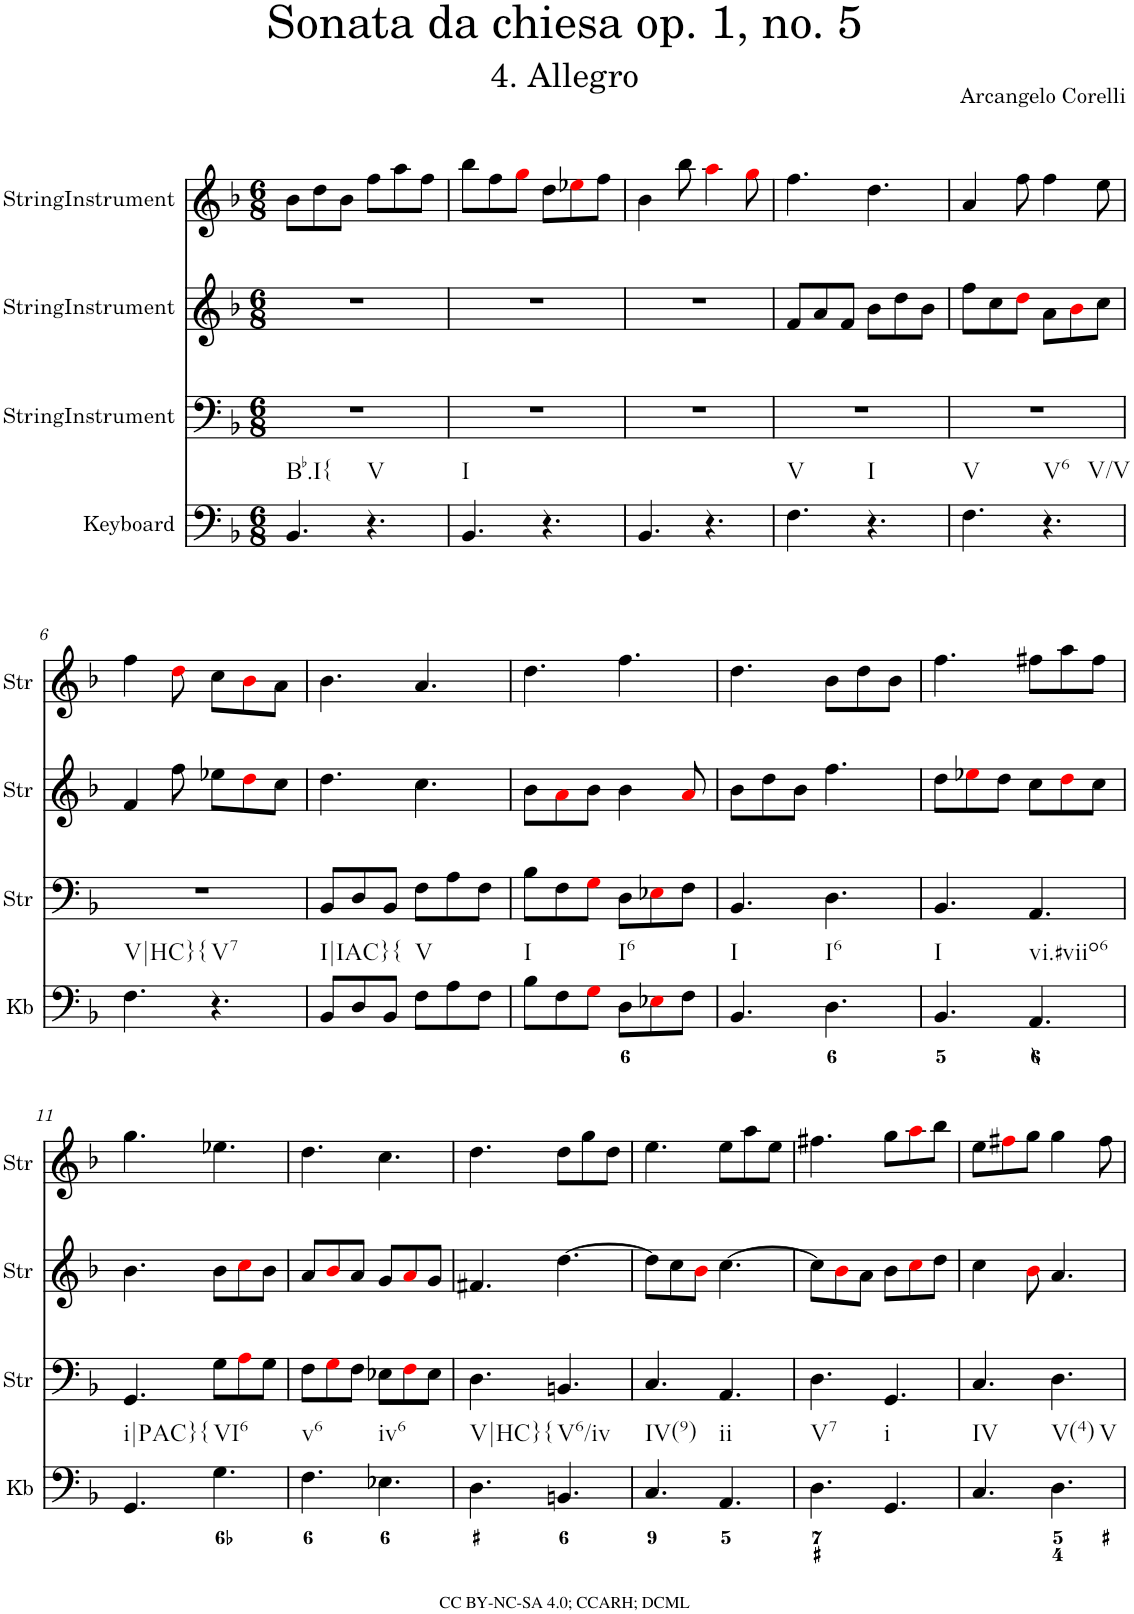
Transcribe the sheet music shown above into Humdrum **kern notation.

**kern	**kern	**kern	**kern
*part4	*part3	*part2	*part1
*staff4	*staff3	*staff2	*staff1
*I"Keyboard	*I"StringInstrument	*I"StringInstrument	*I"StringInstrument
*I'Kb	*I'Str	*I'Str	*I'Str
*clefF4	*clefF4	*clefG2	*clefG2
*k[b-]	*k[b-]	*k[b-]	*k[b-]
*M6/8	*M6/8	*M6/8	*M6/8
=1	=1	=1	=1
!LO:TX:b:t=Bb.I{	!	!	!
4.BB-/	2.r	2.r	8b-\L
.	.	.	8dd\
.	.	.	8b-\J
!LO:TX:b:t=V	!	!	!
4.r	.	.	8ff\L
.	.	.	8aa\
.	.	.	8ff\J
=2	=2	=2	=2
!LO:TX:b:t=I	!	!	!
4.BB-/	2.r	2.r	8bb-\L
.	.	.	8ff\
.	.	.	8ggi\J
4.r	.	.	8dd\L
.	.	.	8ee-Xi\
.	.	.	8ff\J
=3	=3	=3	=3
4.BB-/	2.r	2.r	4b-\
.	.	.	8bb-\
4.r	.	.	4aai\
.	.	.	8ggi\
=4	=4	=4	=4
!LO:TX:b:t=V	!	!	!
4.F\	2.r	8f/L	4.ff\
.	.	8a/	.
.	.	8f/J	.
!LO:TX:b:t=I	!	!	!
4.r	.	8b-\L	4.dd\
.	.	8dd\	.
.	.	8b-\J	.
=5	=5	=5	=5
!LO:TX:b:t=V	!	!	!
4.F\	2.r	8ff\L	4a/
.	.	8cc\	.
.	.	8ddi\J	8ff\
!LO:TX:b:t=V6	!	!	!
!LO:TX:b:t=V/V	!	!	!
4.r	.	8a\L	4ff\
.	.	8b-i\	.
.	.	8cc\J	8ee\
!!LO:LB:g=z
=6	=6	=6	=6
!LO:TX:b:t=V|HC}{	!	!	!
4.F\	2.r	4f/	4ff\
.	.	8ff\	8ddi\
!LO:TX:b:t=V7	!	!	!
4.r	.	8ee-X\L	8cc\L
.	.	8ddi\	8b-i\
.	.	8cc\J	8a\J
=7	=7	=7	=7
!LO:TX:b:t=I|IAC}{	!	!	!
8BB-/L	8BB-/L	4.dd\	4.b-\
8D/	8D/	.	.
8BB-/J	8BB-/J	.	.
!LO:TX:b:t=V	!	!	!
8F\L	8F\L	4.cc\	4.a/
8A\	8A\	.	.
8F\J	8F\J	.	.
=8	=8	=8	=8
!LO:TX:b:t=I	!	!	!
8B-\L	8B-\L	8b-\L	4.dd\
8F\	8F\	8ai\	.
8Gi\J	8Gi\J	8b-\J	.
!LO:TX:b:t=I6	!	!	!
8D\L	8D\L	4b-\	4.ff\
8E-Xi\	8E-Xi\	.	.
8F\J	8F\J	8ai/	.
=9	=9	=9	=9
!LO:TX:b:t=I	!	!	!
4.BB-/	4.BB-/	8b-\L	4.dd\
.	.	8dd\	.
.	.	8b-\J	.
!LO:TX:b:t=I6	!	!	!
4.D\	4.D\	4.ff\	8b-\L
.	.	.	8dd\
.	.	.	8b-\J
=10	=10	=10	=10
!LO:TX:b:t=I	!	!	!
4.BB-/	4.BB-/	8dd\L	4.ff\
.	.	8ee-Xi\	.
.	.	8dd\J	.
!LO:TX:b:t=vi.#viio6	!	!	!
4.AA/	4.AA/	8cc\L	8ff#X\L
.	.	8ddi\	8aa\
.	.	8cc\J	8ff#\J
!!LO:LB:g=z
=11	=11	=11	=11
!LO:TX:b:t=i|PAC}{	!	!	!
4.GG/	4.GG/	4.b-\	4.gg\
!LO:TX:b:t=VI6	!	!	!
4.G\	8G\L	8b-\L	4.ee-X\
.	8Ai\	8cci\	.
.	8G\J	8b-\J	.
=12	=12	=12	=12
!LO:TX:b:t=v6	!	!	!
4.F\	8F\L	8a/L	4.dd\
.	8Gi\	8b-i/	.
.	8F\J	8a/J	.
!LO:TX:b:t=iv6	!	!	!
4.E-X\	8E-X\L	8g/L	4.cc\
.	8Fi\	8ai/	.
.	8E-\J	8g/J	.
=13	=13	=13	=13
!LO:TX:b:t=V|HC}{	!	!	!
4.D\	4.D\	4.f#X/	4.dd\
!LO:TX:b:t=V6/iv	!	!	!
4.BBn/	4.BBn/	[4.dd\	8dd\L
.	.	.	8gg\
.	.	.	8dd\J
=14	=14	=14	=14
!LO:TX:b:t=IV(9)	!	!	!
4.C/	4.C/	8dd\L]	4.ee\
.	.	8cc\	.
.	.	8b-i\J	.
!LO:TX:b:t=ii	!	!	!
4.AA/	4.AA/	[4.cc\	8ee\L
.	.	.	8aa\
.	.	.	8ee\J
=15	=15	=15	=15
!LO:TX:b:t=V7	!	!	!
4.D\	4.D\	8cc\L]	4.ff#X\
.	.	8b-i\	.
.	.	8a\J	.
!LO:TX:b:t=i	!	!	!
4.GG/	4.GG/	8b-\L	8gg\L
.	.	8cci\	8aai\
.	.	8dd\J	8bb-\J
=16	=16	=16	=16
!LO:TX:b:t=IV	!	!	!
4.C/	4.C/	4cc\	8ee\L
.	.	.	8ff#Xi\
.	.	8b-i\	8gg\J
!LO:TX:b:t=V(4)	!	!	!
!LO:TX:b:t=V	!	!	!
4.D\	4.D\	4.a/	4gg\
.	.	.	8ff#\
=	=	=	=
*-	*-	*-	*-
